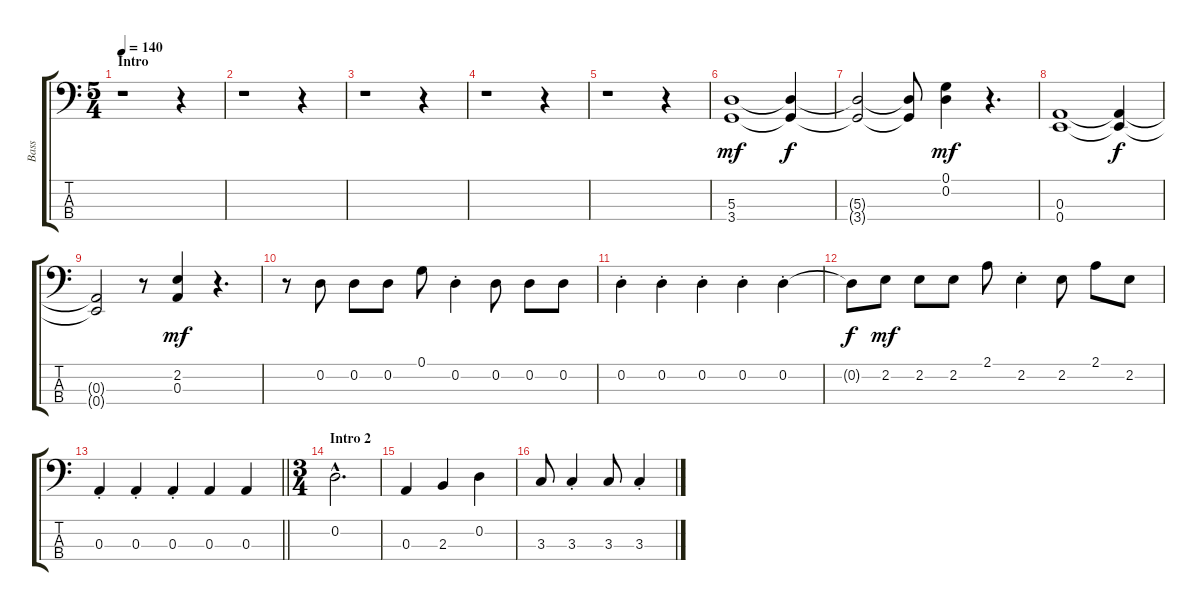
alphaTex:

\track ("Bass" "Bass") {instrument electricbassfinger}
\staff {score tabs}
\tuning (G2 D2 A1 E1) {hide}
\ts (5 4)
\section ("" "Intro")
\tempo 140
\clef f4
\ks c
r.1{dy mf instrument electricbassfinger} r.4 |
r.1 r.4 |
r.1 r.4 |
r.1 r.4 |
r.1 r.4 |
(5.3 3.4).1 (5.3{t} 3.4{t}).4{dy f} |
(5.3{t} 3.4{t}).2 (5.3{t} 3.4{t}).8 (0.1 0.2).4{dy mf} r.4{d} |
(0.3 0.4).1 (0.3{t} 0.4{t}).4{dy f} |
(0.3{t} 0.4{t}).2 r.8 (2.2 0.3).4{dy mf} r.4{d} |
r.8 0.2.8 0.2.8 0.2.8 0.1.8 0.2{st}.4 0.2.8 0.2.8 0.2.8 |
0.2{st}.4 0.2{st}.4 0.2{st}.4 0.2{st}.4 0.2{st}.4 |
0.2{t}.8{dy f} 2.2.8{dy mf} 2.2.8 2.2.8 2.1.8 2.2{st}.4 2.2.8 2.1.8 2.2.8 |
\barLineRight lightlight
0.3{st}.4 0.3{st}.4 0.3{st}.4 0.3.4 0.3.4 |
\ts (3 4)
\section ("" "Intro 2")
0.2{hac}.2{d} |
0.3.4 2.3.4 0.2.4 |
3.3.8 3.3{st}.4 3.3.8 3.3{st}.4
